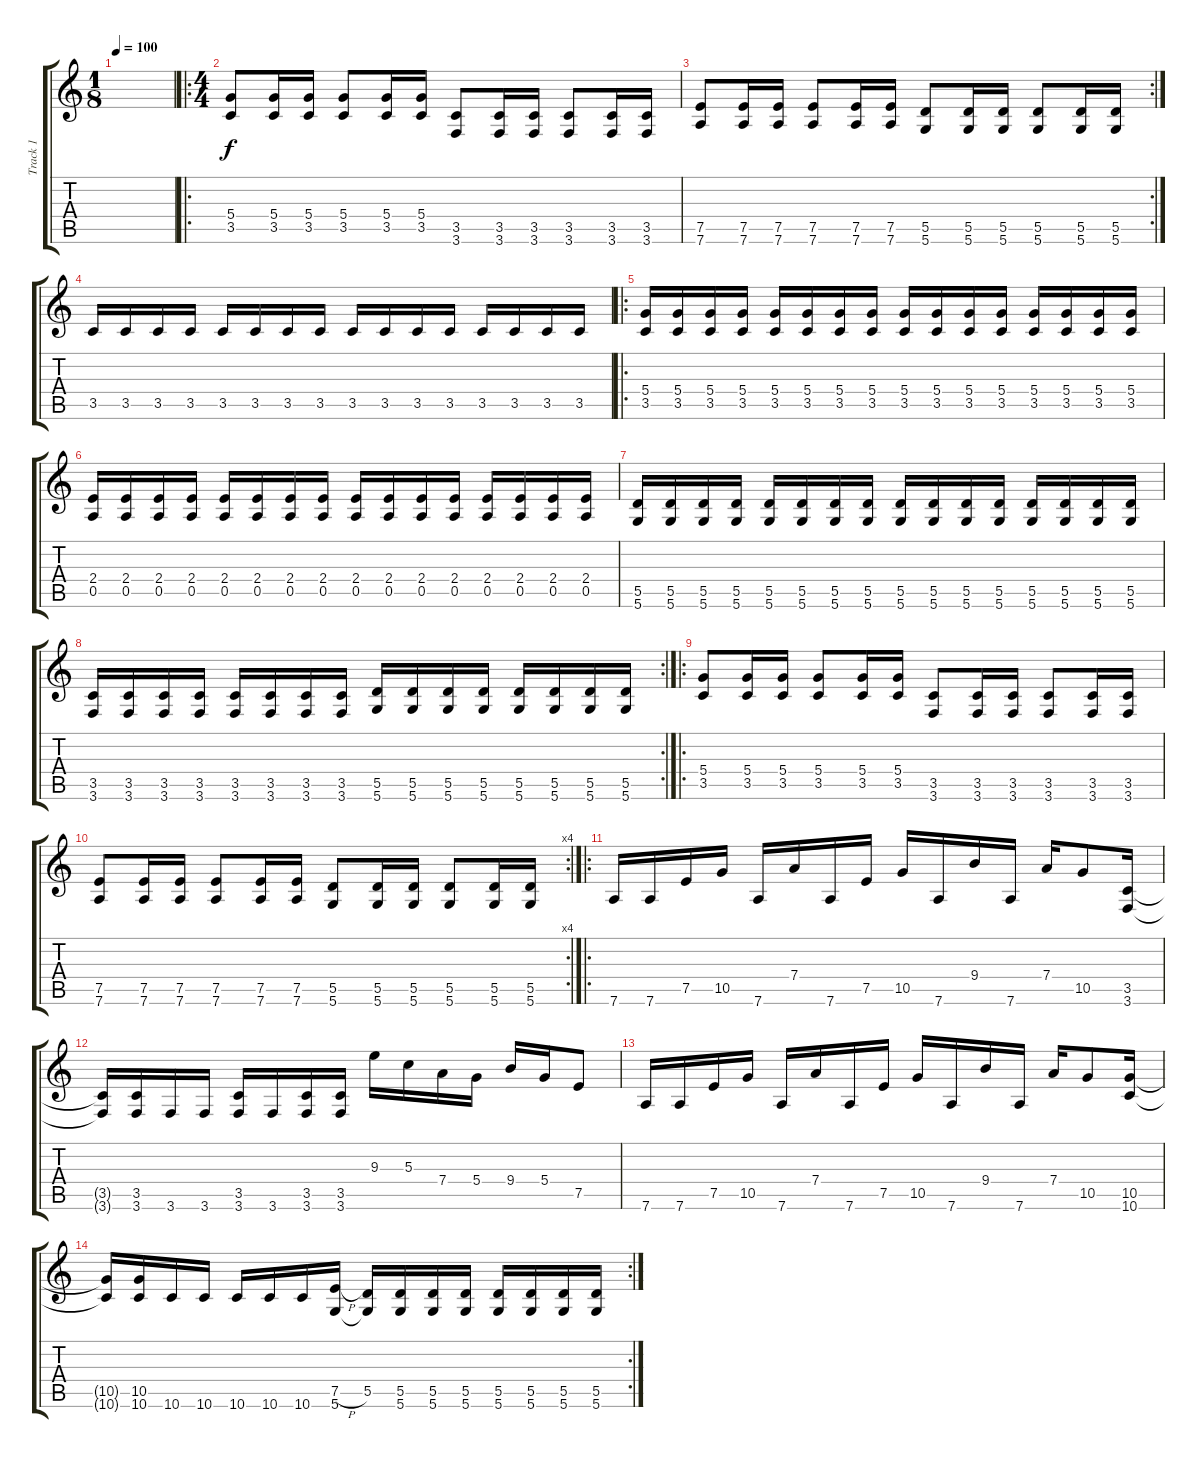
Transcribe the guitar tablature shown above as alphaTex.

\track ("Track 1" "Track 1") {instrument distortionguitar}
\staff {score tabs}
\tuning (E4 B3 G3 D3 A2 D2) {hide}
\ts (1 8)
\tempo 100
\clef g2
\ks c
|
\ro
\ts (4 4)
(5.4 3.5).8 (5.4 3.5).16 (5.4 3.5).16 (5.4 3.5).8 (5.4 3.5).16 (5.4 3.5).16 (3.5 3.6).8 (3.5 3.6).16 (3.5 3.6).16 (3.5 3.6).8 (3.5 3.6).16 (3.5 3.6).16 |
\rc 2
(7.5 7.6).8 (7.5 7.6).16 (7.5 7.6).16 (7.5 7.6).8 (7.5 7.6).16 (7.5 7.6).16 (5.5 5.6).8 (5.5 5.6).16 (5.5 5.6).16 (5.5 5.6).8 (5.5 5.6).16 (5.5 5.6).16 |
3.5.16 3.5.16 3.5.16 3.5.16 3.5.16 3.5.16 3.5.16 3.5.16 3.5.16 3.5.16 3.5.16 3.5.16 3.5.16 3.5.16 3.5.16 3.5.16 |
\ro
(5.4 3.5).16 (5.4 3.5).16 (5.4 3.5).16 (5.4 3.5).16 (5.4 3.5).16 (5.4 3.5).16 (5.4 3.5).16 (5.4 3.5).16 (5.4 3.5).16 (5.4 3.5).16 (5.4 3.5).16 (5.4 3.5).16 (5.4 3.5).16 (5.4 3.5).16 (5.4 3.5).16 (5.4 3.5).16 |
(2.4 0.5).16 (2.4 0.5).16 (2.4 0.5).16 (2.4 0.5).16 (2.4 0.5).16 (2.4 0.5).16 (2.4 0.5).16 (2.4 0.5).16 (2.4 0.5).16 (2.4 0.5).16 (2.4 0.5).16 (2.4 0.5).16 (2.4 0.5).16 (2.4 0.5).16 (2.4 0.5).16 (2.4 0.5).16 |
(5.5 5.6).16 (5.5 5.6).16 (5.5 5.6).16 (5.5 5.6).16 (5.5 5.6).16 (5.5 5.6).16 (5.5 5.6).16 (5.5 5.6).16 (5.5 5.6).16 (5.5 5.6).16 (5.5 5.6).16 (5.5 5.6).16 (5.5 5.6).16 (5.5 5.6).16 (5.5 5.6).16 (5.5 5.6).16 |
\rc 2
(3.5 3.6).16 (3.5 3.6).16 (3.5 3.6).16 (3.5 3.6).16 (3.5 3.6).16 (3.5 3.6).16 (3.5 3.6).16 (3.5 3.6).16 (5.5 5.6).16 (5.5 5.6).16 (5.5 5.6).16 (5.5 5.6).16 (5.5 5.6).16 (5.5 5.6).16 (5.5 5.6).16 (5.5 5.6).16 |
\ro
(5.4 3.5).8 (5.4 3.5).16 (5.4 3.5).16 (5.4 3.5).8 (5.4 3.5).16 (5.4 3.5).16 (3.5 3.6).8 (3.5 3.6).16 (3.5 3.6).16 (3.5 3.6).8 (3.5 3.6).16 (3.5 3.6).16 |
\rc 4
(7.5 7.6).8 (7.5 7.6).16 (7.5 7.6).16 (7.5 7.6).8 (7.5 7.6).16 (7.5 7.6).16 (5.5 5.6).8 (5.5 5.6).16 (5.5 5.6).16 (5.5 5.6).8 (5.5 5.6).16 (5.5 5.6).16 |
\ro
7.6.16 7.6.16 7.5.16 10.5.16 7.6.16 7.4.16 7.6.16 7.5.16 10.5.16 7.6.16 9.4.16 7.6.16 7.4.16 10.5.8 (3.5 3.6).16 |
(3.5{t} 3.6{t}).16 (3.5 3.6).16 3.6.16 3.6.16 (3.5 3.6).16 3.6.16 (3.5 3.6).16 (3.5 3.6).16 9.3.16 5.3.16 7.4.16 5.4.16 9.4.16 5.4.16 7.5.8 |
7.6.16 7.6.16 7.5.16 10.5.16 7.6.16 7.4.16 7.6.16 7.5.16 10.5.16 7.6.16 9.4.16 7.6.16 7.4.16 10.5.8 (10.5 10.6).16 |
\rc 2
(10.5{t} 10.6{t}).16 (10.5 10.6).16 10.6.16 10.6.16 10.6.16 10.6.16 10.6.16 (7.5{h} 5.6).16 (5.5 5.6{t}).16 (5.5 5.6).16 (5.5 5.6).16 (5.5 5.6).16 (5.5 5.6).16 (5.5 5.6).16 (5.5 5.6).16 (5.5 5.6).16
